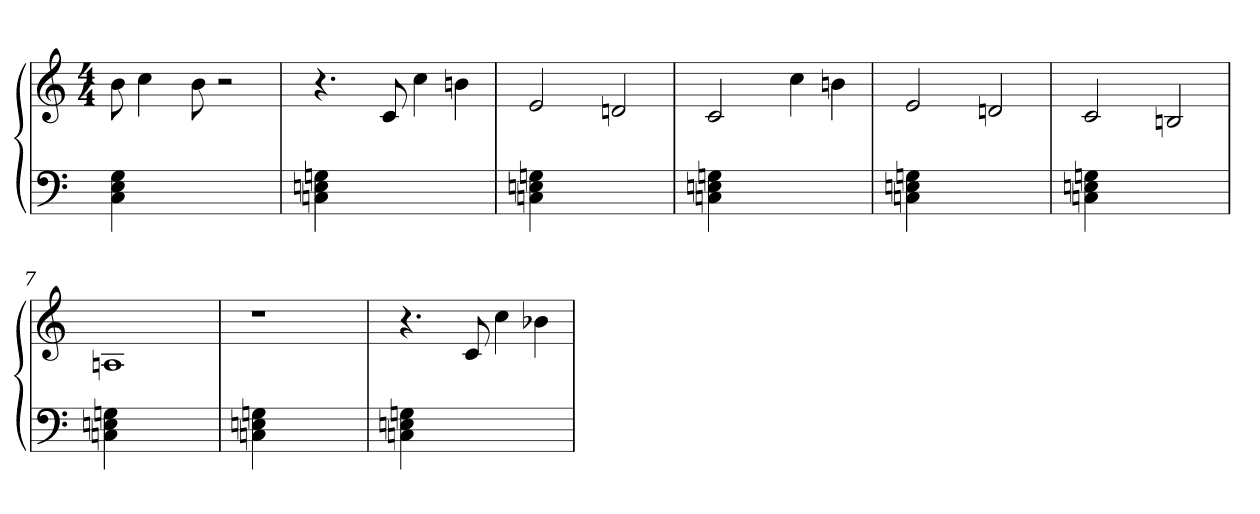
**kern	**kern
*part2	*part1
*staff2	*staff1
*	*M4/4
=1	=1
4C 4E 4G	8b
.	4cc
2.ryy	.
.	8b
.	2r
=2	=2
4Cn 4En 4Gn	4.r
2.ryy	.
.	8c
.	4cc
.	4bn
=3	=3
4Cn 4En 4Gn	2e
2.ryy	.
.	2dn
=4	=4
4Cn 4En 4Gn	2c
2.ryy	.
.	4cc
.	4bn
=5	=5
4Cn 4En 4Gn	2e
2.ryy	.
.	2dn
=6	=6
4Cn 4En 4Gn	2c
2.ryy	.
.	2Bn
=7	=7
4Cn 4En 4Gn	1An
2.ryy	.
=8	=8
4Cn 4En 4Gn	1r
2.ryy	.
=9	=9
4Cn 4En 4Gn	4.r
2.ryy	.
.	8c
.	4cc
.	4b-X
=	=
*-	*-
